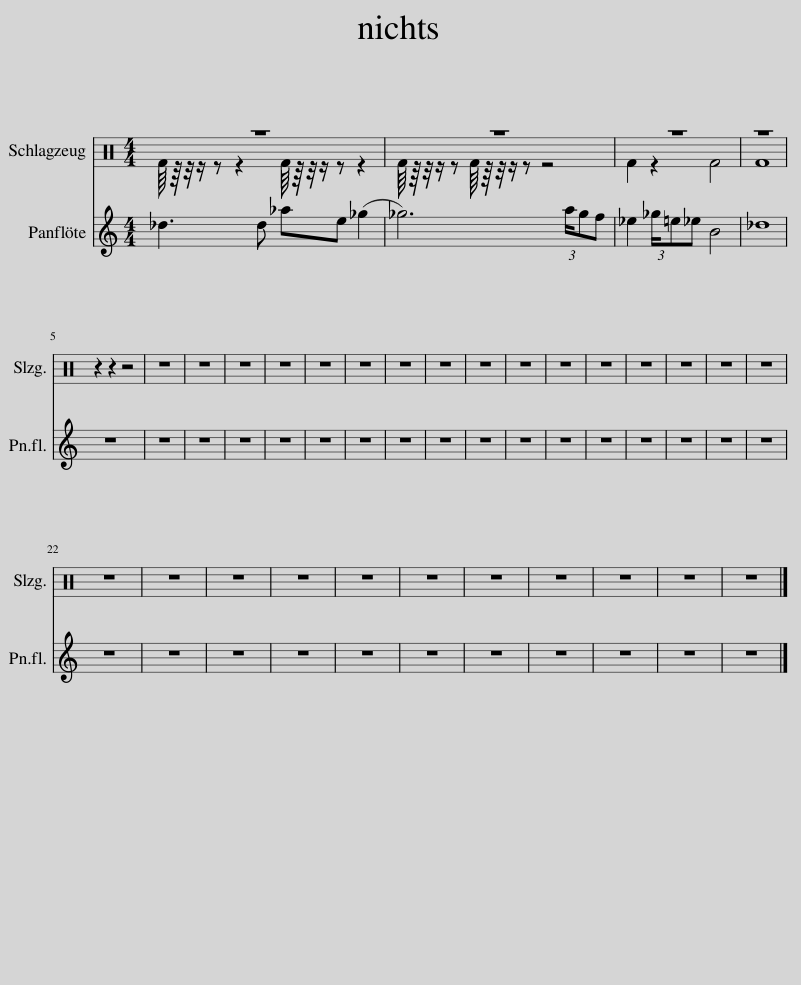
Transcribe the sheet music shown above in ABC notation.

X:1
%%score 1 2
L:1/8
M:4/4
I:linebreak $
K:C
V:1 perc
K:none
V:2 treble
V:1
 F/8 z/8 z/4 z/ z z2 F/8 z/8 z/4 z/ z z2 | F/8 z/8 z/4 z/ z F/8 z/8 z/4 z/ z z4 | F2 z2 F4 | F8 |$ x8 | %5
 x8 | x8 | x8 | x8 | x8 | %10
 x8 | x8 | x8 | x8 | x8 | %15
 x8 | x8 | x8 | x8 | x8 | %20
 x8 |$ x8 | x8 | x8 | x8 | %25
 x8 | x8 | x8 | x8 | x8 | %30
 x8 | x8 |] %32
V:2
 _d3 d _ae (_g2 | _g6) (3:2:2a/gf | _e2 (3:2:2_g/=e_e B4 | _d8 |$ z8 | %5
 z8 | z8 | z8 | z8 | z8 | %10
 z8 | z8 | z8 | z8 | z8 | %15
 z8 | z8 | z8 | z8 | z8 | %20
 z8 |$ z8 | z8 | z8 | z8 | %25
 z8 | z8 | z8 | z8 | z8 | %30
 z8 | z8 |] %32
